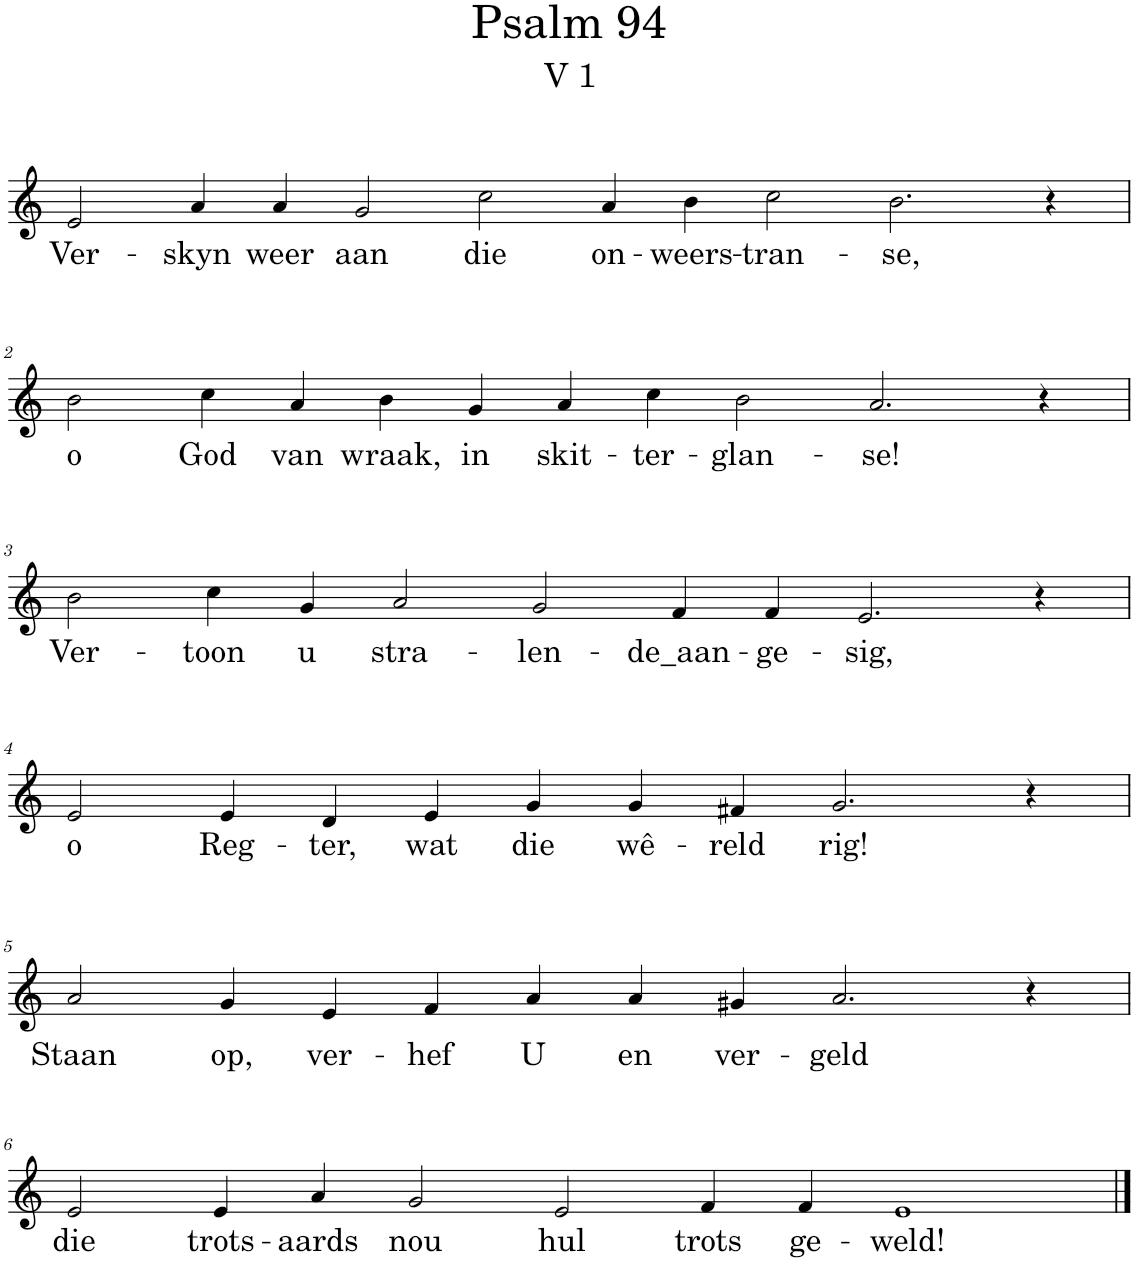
**kern	**text
*part1	*part1
*staff1	*staff1
*I"Pipe Organ	*
*I'Org.	*
*clefG2	*
*k[]	*
*M16/4	*
=1	=1
!	!LO:LY:b
2e/	Ver-
!	!LO:LY:b
4a/	-skyn
!	!LO:LY:b
4a/	weer
!	!LO:LY:b
2g/	aan
!	!LO:LY:b
2cc\	die
!	!LO:LY:b
4a/	on-
!	!LO:LY:b
4b\	-weers-
!	!LO:LY:b
2cc\	-tran-
!	!LO:LY:b
2.b\	-se,
4r	.
!!LO:LB:g=z
=2	=2
*M14/4	*
!	!LO:LY:b
2b\	o
!	!LO:LY:b
4cc\	God
!	!LO:LY:b
4a/	van
!	!LO:LY:b
4b\	wraak,
!	!LO:LY:b
4g/	in
!	!LO:LY:b
4a/	skit-
!	!LO:LY:b
4cc\	-ter-
!	!LO:LY:b
2b\	-glan-
!	!LO:LY:b
2.a/	-se!
4r	.
!!LO:LB:g=z
=3	=3
!	!LO:LY:b
2b\	Ver-
!	!LO:LY:b
4cc\	-toon
!	!LO:LY:b
4g/	u
!	!LO:LY:b
2a/	stra-
!	!LO:LY:b
2g/	-len-
!	!LO:LY:b
4f/	-de_aan-
!	!LO:LY:b
4f/	-ge-
!	!LO:LY:b
2.e/	-sig,
4r	.
!!LO:LB:g=z
=4	=4
*M12/4	*
!	!LO:LY:b
2e/	o
!	!LO:LY:b
4e/	Reg-
!	!LO:LY:b
4d/	-ter,
!	!LO:LY:b
4e/	wat
!	!LO:LY:b
4g/	die
!	!LO:LY:b
4g/	wê-
!	!LO:LY:b
4f#X/	-reld
!	!LO:LY:b
2.g/	rig!
4r	.
!!LO:LB:g=z
=5	=5
!	!LO:LY:b
2a/	Staan
!	!LO:LY:b
4g/	op,
!	!LO:LY:b
4e/	ver-
!	!LO:LY:b
4f/	-hef
!	!LO:LY:b
4a/	U
!	!LO:LY:b
4a/	en
!	!LO:LY:b
4g#X/	ver-
!	!LO:LY:b
2.a/	-geld
4r	.
!!LO:LB:g=z
=6	=6
*M14/4	*
!	!LO:LY:b
2e/	die
!	!LO:LY:b
4e/	trots-
!	!LO:LY:b
4a/	-aards
!	!LO:LY:b
2g/	nou
!	!LO:LY:b
2e/	hul
!	!LO:LY:b
4f/	trots
!	!LO:LY:b
4f/	ge-
!	!LO:LY:b
1e	-weld!
==	==
*-	*-
